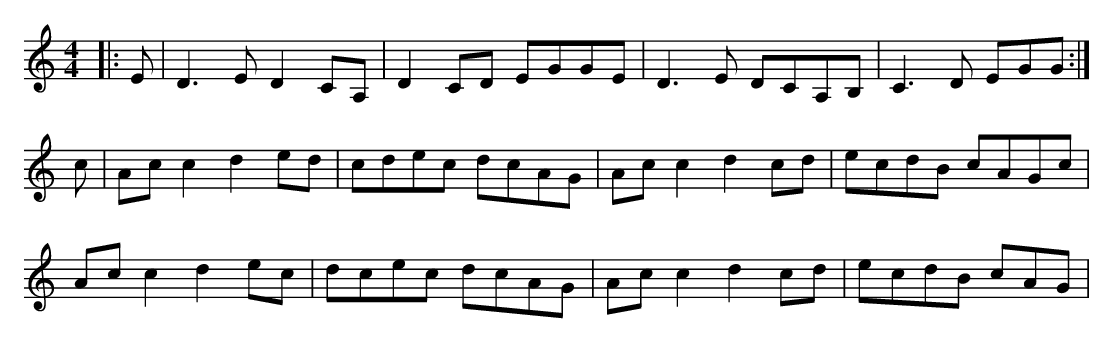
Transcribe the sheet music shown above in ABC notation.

X:1
M:4/4
K:Ddor
|:E|D3E D2CA,|D2CD EGGE|D3E DCA,B,|C3D EGG:|
c|Acc2 d2ed|cdec dcAG|Acc2 d2cd|ecdB cAGc|
Acc2 d2ec|dcec dcAG|Acc2 d2cd|ecdB cAG|
